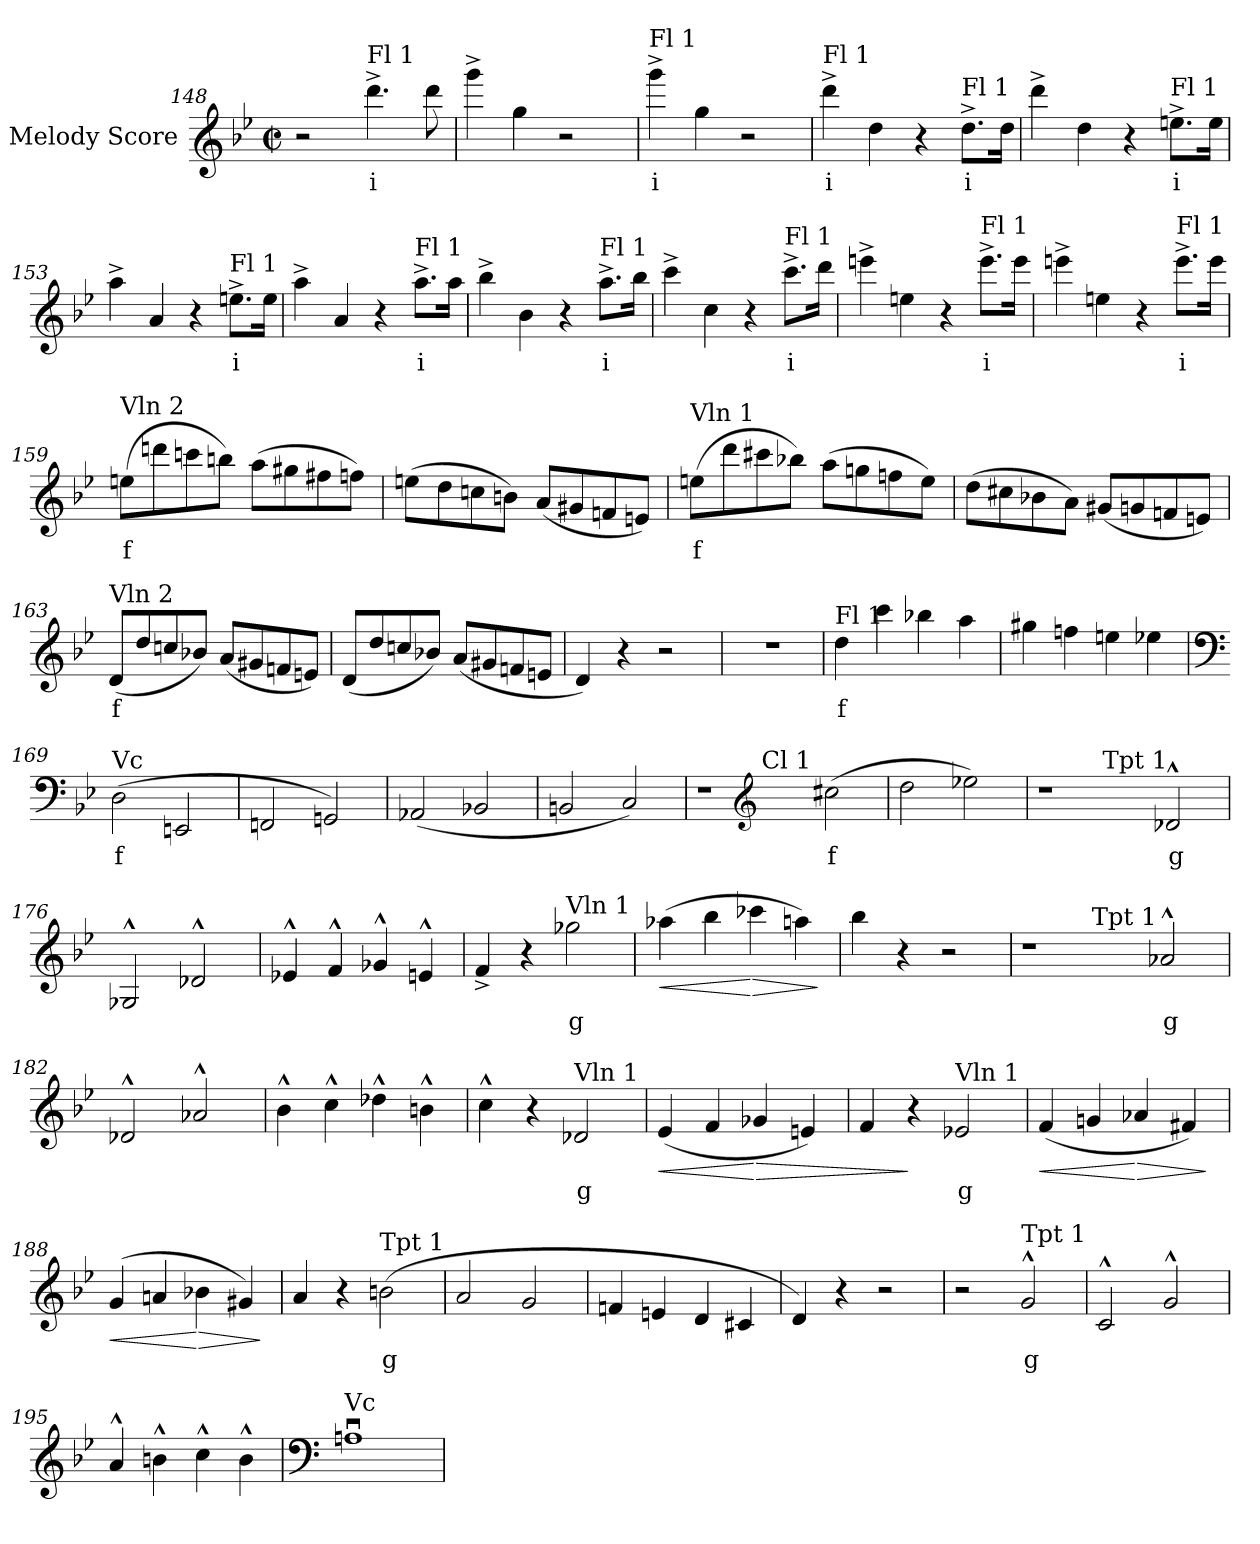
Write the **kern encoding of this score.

**kern	**text	**dynam
*part1	*part1	*part1
*staff1	*staff1	*staff1
*I"Melody Score	*	*
*clefG2	*	*
*k[b-e-]	*	*
*M2/2	*	*
*met(c|)	*	*
=148	=148	=148
2r	.	.
!LO:TX:a:t=Fl 1	!	!
!	!LO:LY:b:color=#FF0000	!
4.ddd^\	i	.
8ddd\	.	.
=149	=149	=149
4ggg^\	.	.
4gg\	.	.
2r	.	.
=150	=150	=150
!LO:TX:a:t=Fl 1	!	!
!	!LO:LY:b:color=#FF0000	!
4ggg^\	i	.
4gg\	.	.
2r	.	.
=151	=151	=151
!LO:TX:a:t=Fl 1	!	!
!	!LO:LY:b:color=#FF0000	!
4ddd^\	i	.
4dd\	.	.
4r	.	.
!LO:TX:a:t=Fl 1	!	!
!	!LO:LY:b:color=#FF0000	!
8.dd^\L	i	.
16dd\Jk	.	.
=152	=152	=152
4ddd^\	.	.
4dd\	.	.
4r	.	.
!LO:TX:a:t=Fl 1	!	!
!	!LO:LY:b:color=#FF0000	!
8.een^\L	i	.
16ee\Jk	.	.
=153	=153	=153
4aa^\	.	.
4a/	.	.
4r	.	.
!LO:TX:a:t=Fl 1	!	!
!	!LO:LY:b:color=#FF0000	!
8.een^\L	i	.
16ee\Jk	.	.
=154	=154	=154
4aa^\	.	.
4a/	.	.
4r	.	.
!LO:TX:a:t=Fl 1	!	!
!	!LO:LY:b:color=#FF0000	!
8.aa^\L	i	.
16aa\Jk	.	.
=155	=155	=155
4bb-^\	.	.
4b-\	.	.
4r	.	.
!LO:TX:a:t=Fl 1	!	!
!	!LO:LY:b:color=#FF0000	!
8.aa^\L	i	.
16bb-\Jk	.	.
=156	=156	=156
4ccc^\	.	.
4cc\	.	.
4r	.	.
!LO:TX:a:t=Fl 1	!	!
!	!LO:LY:b:color=#FF0000	!
8.ccc^\L	i	.
16ddd\Jk	.	.
=157	=157	=157
4eeen^\	.	.
4een\	.	.
4r	.	.
!LO:TX:a:t=Fl 1	!	!
!	!LO:LY:b:color=#FF0000	!
8.eee^\L	i	.
16eee\Jk	.	.
=158	=158	=158
4eeen^\	.	.
4een\	.	.
4r	.	.
!LO:TX:a:t=Fl 1	!	!
!	!LO:LY:b:color=#FF0000	!
8.eee^\L	i	.
16eee\Jk	.	.
=159	=159	=159
!LO:TX:a:t=Vln 2	!	!
!	!LO:LY:b:color=#FF0000	!
(8een\L	f	.
8dddni\	.	.
8cccn\	.	.
8bbn\J)	.	.
(8aa\L	.	.
8gg#X\	.	.
8ff#X\	.	.
8ffn\J)	.	.
=160	=160	=160
(8een\L	.	.
8dd\	.	.
8ccn\	.	.
8bn\J)	.	.
(8a/L	.	.
8g#X/	.	.
8fn/	.	.
8en/J)	.	.
=161	=161	=161
!LO:TX:a:t=Vln 1	!	!
!	!LO:LY:b:color=#FF0000	!
(8een\L	f	.
8ddd\	.	.
8ccc#X\	.	.
8bb-X\J)	.	.
(8aa\L	.	.
8ggn\	.	.
8ffn\	.	.
8ee\J)	.	.
=162	=162	=162
(8dd\L	.	.
8cc#X\	.	.
8b-X\	.	.
8a\J)	.	.
(8g#X/L	.	.
8gn/	.	.
8fn/	.	.
8en/J)	.	.
=163	=163	=163
!LO:TX:a:t=Vln 2	!	!
!	!LO:LY:b:color=#FF0000	!
(8d/L	f	.
8dd/	.	.
8ccn/	.	.
8b-X/J)	.	.
(8a/L	.	.
8g#X/	.	.
8fn/	.	.
8en/J)	.	.
=164	=164	=164
(8d/L	.	.
8dd/	.	.
8ccn/	.	.
8b-X/J)	.	.
(8a/L	.	.
8g#X/	.	.
8fn/	.	.
8en/J	.	.
=165	=165	=165
4d/)	.	.
4r	.	.
2r	.	.
=166	=166	=166
1r	.	.
=167	=167	=167
!LO:TX:a:t=Fl 1	!	!
!	!LO:LY:b:color=#FF0000	!
4dd\	f	.
4ccc\	.	.
4bb-X\	.	.
4aa\	.	.
=168	=168	=168
4gg#X\	.	.
4ffn\	.	.
4een\	.	.
4ee-X\	.	.
=169	=169	=169
*clefF4	*	*
!LO:TX:a:t=Vc	!	!
!	!LO:LY:b:color=#FF0000	!
(2D\	f	.
2EEn/	.	.
=170	=170	=170
2FFn/	.	.
2GGn/)	.	.
=171	=171	=171
(2AA-X/	.	.
2BB-X/	.	.
=172	=172	=172
2BBn/	.	.
2C/)	.	.
=173	=173	=173
*^	*	*
1r	2ryy	.	.
*clefG2	*	*	*
!	!LO:TX:a:t=Cl 1	!	!
.	1ryy	.	.
!	!	!LO:LY:b:color=#FF0000	!
(2cc#X\	.	f	.
*v	*v	*	*
=174	=174	=174
2dd\	.	.
2ee-X\)	.	.
=175	=175	=175
*^	*	*
1r	2ryy	.	.
!	!LO:TX:a:t=Tpt 1	!	!
.	1ryy	.	.
!	!	!LO:LY:b:color=#FF0000	!
2d-X^^/	.	g	.
*v	*v	*	*
=176	=176	=176
2G-X^^/	.	.
2d-X^^/	.	.
=177	=177	=177
4e-X^^/	.	.
4f^^/	.	.
4g-X^^/	.	.
4en^^/	.	.
=178	=178	=178
4f^/	.	.
4r	.	.
!LO:TX:a:t=Vln 1	!	!
!	!LO:LY:b:color=#FF0000	!
2gg-X\	g	.
=179	=179	=179
!	!	!LO:HP:b
(4aa-X\	.	<
4bb-\	.	.
!	!	!LO:HP:n=1:b
4ccc-X\	.	[ >
4aan\)	.	.
.	.	]
=180	=180	=180
4bb-\	.	.
4r	.	.
2r	.	.
=181	=181	=181
*^	*	*
1r	2ryy	.	.
!	!LO:TX:a:t=Tpt 1	!	!
.	1ryy	.	.
!	!	!LO:LY:b:color=#FF0000	!
2a-X^^/	.	g	.
*v	*v	*	*
=182	=182	=182
2d-X^^/	.	.
2a-X^^/	.	.
=183	=183	=183
4b-^^\	.	.
4cc^^\	.	.
4dd-X^^\	.	.
4bn^^\	.	.
=184	=184	=184
4cc^^\	.	.
4r	.	.
!LO:TX:a:t=Vln 1	!	!
!	!LO:LY:b:color=#FF0000	!
2d-X/	g	.
=185	=185	=185
!	!	!LO:HP:b
(4e-/	.	<
4f/	.	.
!	!	!LO:HP:n=1:b
4g-X/	.	[ >
4en/)	.	.
=186	=186	=186
4f/	.	.
4r	.	]
!LO:TX:a:t=Vln 1	!	!
!	!LO:LY:b:color=#FF0000	!
2e-X/	g	.
=187	=187	=187
!	!	!LO:HP:b
(4f/	.	<
4gn/	.	.
!	!	!LO:HP:n=1:b
4a-X/	.	[ >
4f#X/)	.	.
.	.	]
=188	=188	=188
!	!	!LO:HP:b
(4g/	.	<
4an/	.	.
!	!	!LO:HP:n=1:b
4b-X\	.	[ >
4g#X/)	.	.
.	.	]
=189	=189	=189
4a/	.	.
4r	.	.
!LO:TX:a:t=Tpt 1	!	!
!	!LO:LY:b:color=#FF0000	!
(2bn\	g	.
=190	=190	=190
2a/	.	.
2g/	.	.
=191	=191	=191
4fn/	.	.
4e/	.	.
4d/	.	.
4c#X/	.	.
=192	=192	=192
4d/)	.	.
4r	.	.
2r	.	.
=193	=193	=193
2r	.	.
!LO:TX:a:t=Tpt 1	!	!
!	!LO:LY:b:color=#FF0000	!
2g^^/	g	.
=194	=194	=194
2c^^/	.	.
2g^^/	.	.
=195	=195	=195
4a^^/	.	.
4bn^^\	.	.
4cc^^\	.	.
4b^^\	.	.
=196	=196	=196
*clefF4	*	*
!LO:TX:a:t=Vc	!	!
1Anu	.	.
=	=	=
*-	*-	*-
